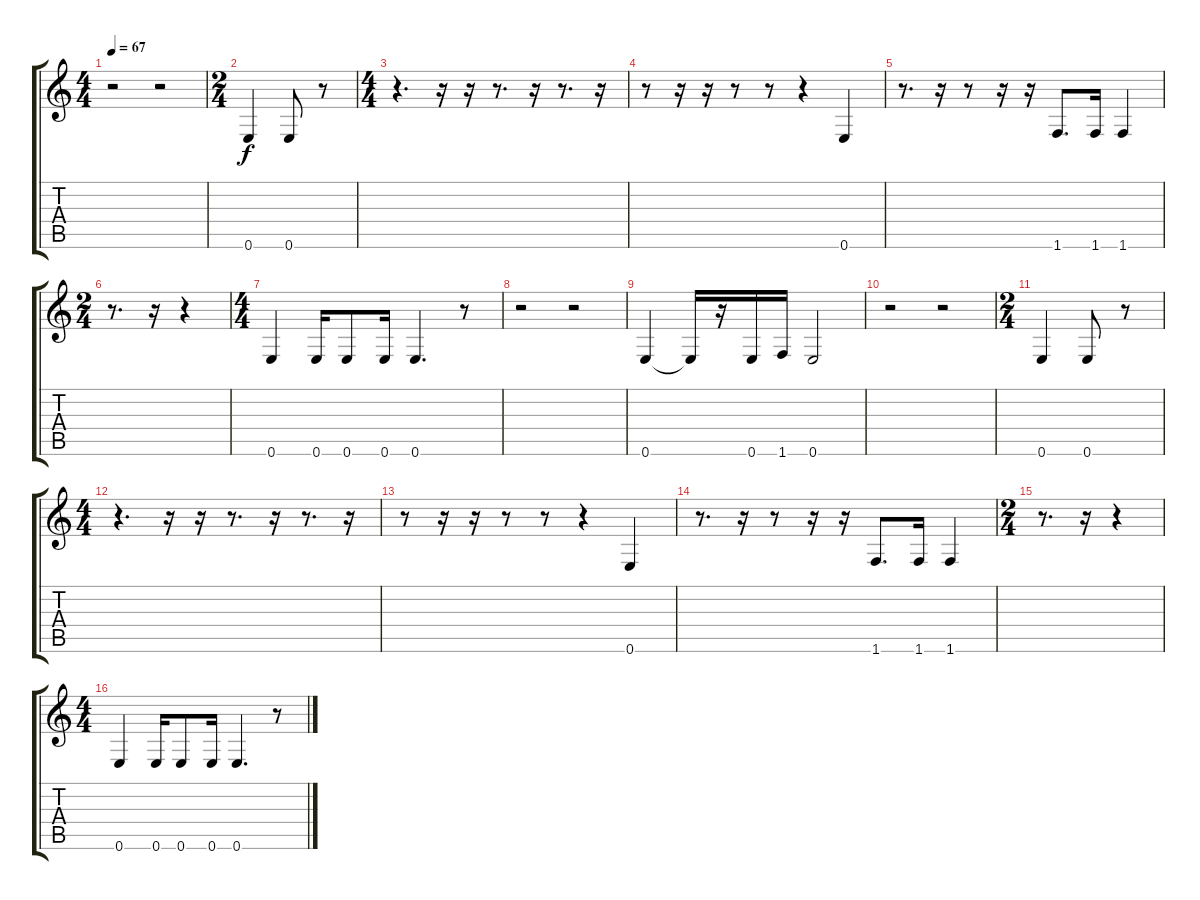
\track "" {instrument electricbasspick}
\staff {score tabs}
\tuning (E4 B3 G3 D3 A2 E2) {hide}
\ts (4 4)
\tempo 67
\clef g2
\ks c
r.2{dy f} r.2 |
\ts (2 4)
0.6.4 0.6.8 r.8 |
\ts (4 4)
r.4{d} r.16 r.16 r.8{d} r.16 r.8{d} r.16 |
r.8 r.16 r.16 r.8 r.8 r.4 0.6.4 |
r.8{d} r.16 r.8 r.16 r.16 1.6.8{d} 1.6.16 1.6.4 |
\ts (2 4)
r.8{d} r.16 r.4 |
\ts (4 4)
0.6.4 0.6.16 0.6.8 0.6.16 0.6.4{d} r.8 |
r.2 r.2 |
0.6.4 0.6{t}.16 r.16 0.6.16 1.6.16 0.6.2 |
r.2 r.2 |
\ts (2 4)
0.6.4 0.6.8 r.8 |
\ts (4 4)
r.4{d} r.16 r.16 r.8{d} r.16 r.8{d} r.16 |
r.8 r.16 r.16 r.8 r.8 r.4 0.6.4 |
r.8{d} r.16 r.8 r.16 r.16 1.6.8{d} 1.6.16 1.6.4 |
\ts (2 4)
r.8{d} r.16 r.4 |
\ts (4 4)
0.6.4 0.6.16 0.6.8 0.6.16 0.6.4{d} r.8
